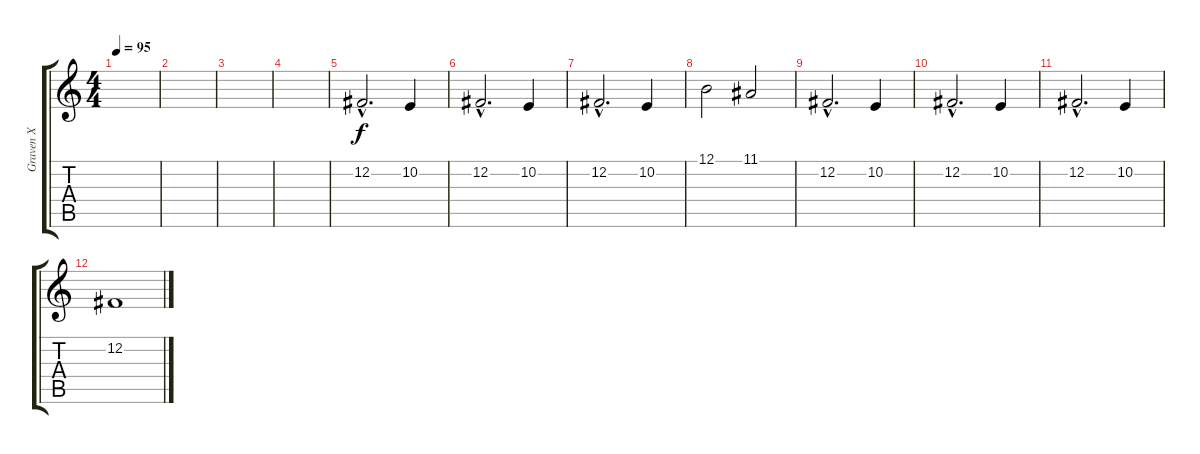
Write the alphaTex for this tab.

\track ("Graven X" "Graven X") {instrument choiraahs}
\staff {score tabs}
\tuning (B3 Gb3 D3 A2 E2 B1) {hide}
\ts (4 4)
\tempo 95
\clef g2
\ks c
|
|
|
|
12.2{hac}.2{d} 10.2.4 |
12.2{hac}.2{d} 10.2.4 |
12.2{hac}.2{d} 10.2.4 |
12.1.2 11.1.2 |
12.2{hac}.2{d} 10.2.4 |
12.2{hac}.2{d} 10.2.4 |
12.2{hac}.2{d} 10.2.4 |
12.2.1
